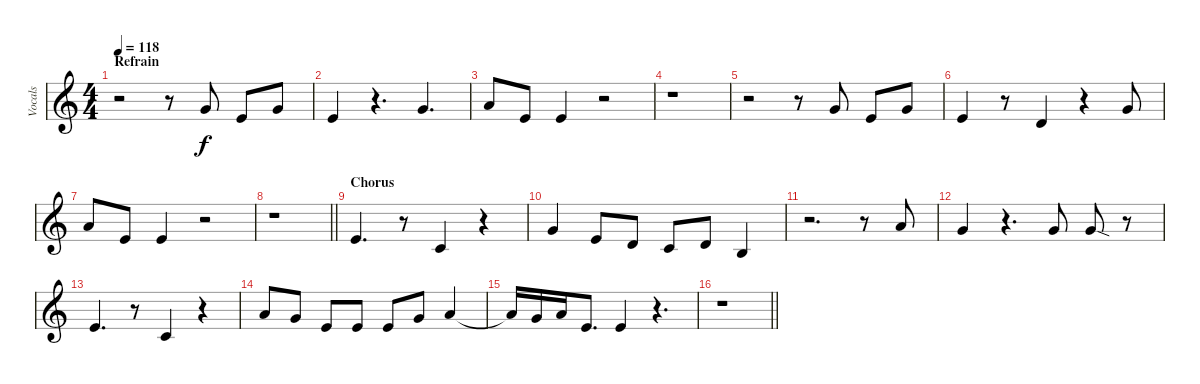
\track ("Vocals" "Vocals") {instrument altosax}
\staff {score}
\tuning (E4 B3 G3 D3 A2 E2) {hide}
\ts (4 4)
\section ("" "Refrain")
\tempo 118
\clef g2
\ks c
r.2{dy f} r.8 3.1.8 0.1.8 3.1.8 |
0.1.4 r.4{d} 3.1.4{d} |
5.1.8 0.1.8 0.1.4 r.2 |
r.1 |
r.2 r.8 3.1.8 0.1.8 3.1.8 |
0.1.4 r.8 3.2.4 r.4 3.1.8 |
5.1.8 0.1.8 0.1.4 r.2 |
\barLineRight lightlight
r.1 |
\section ("" "Chorus")
0.1.4{d} r.8 1.2.4 r.4 |
3.1.4 0.1.8 3.2.8 1.2.8 3.2.8 0.2.4 |
r.2{d} r.8 5.1.8 |
3.1.4 r.4{d} 3.1.8 3.1{sod}.8 r.8 |
0.1.4{d} r.8 1.2.4 r.4 |
5.1.8 3.1.8 0.1.8 0.1.8 0.1.8 3.1.8 5.1.4 |
5.1{t}.16 3.1.16 5.1.16 0.1.8{d} 0.1.4 r.4{d} |
\barLineRight lightlight
r.1
